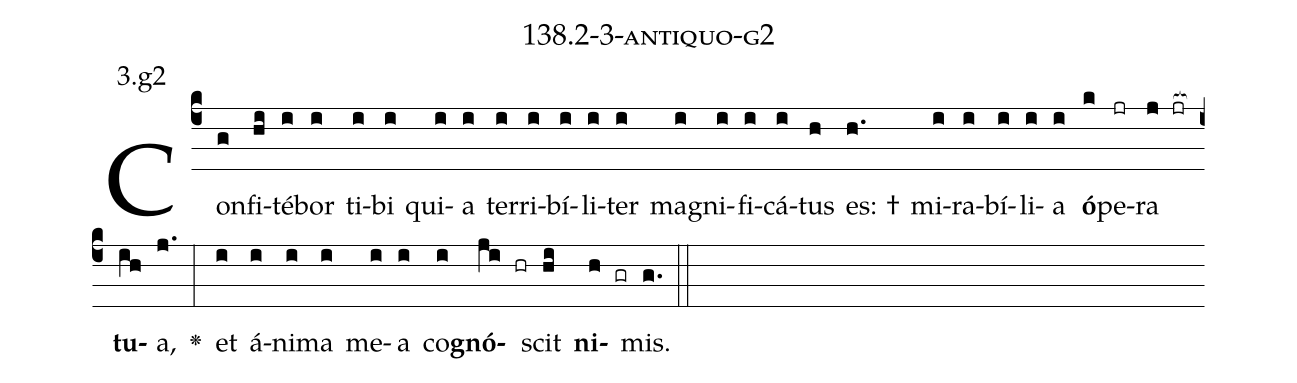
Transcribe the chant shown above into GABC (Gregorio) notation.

name: 138.2-3-antiquo-g2;
annotation: 3.g2;
%%
(c4)Con(g)fi(hi)té(i)bor(i) ti(i)bi(i) qui(i)a(i) ter(i)ri(i)bí(i)li(i)ter(i) ma(i)gni(i)fi(i)cá(i)tus(h) es: †(h.) mi(i)ra(i)bí(i)li(i)a(i) <b>ó</b>(k)pe(jr)ra(j jr[ocb:1{]) <b>tu</b>(ih[ocb:0}])a,(j.) <v>\greheightstar</v>(:) et(i) á(i)ni(i)ma(i) me(i)a(i) co(i)<b>gnó</b>(ji hr)scit(hi) <b>ni</b>(h gr)mis.(g.) (::)


%E(i) u(i) o(ji) u(hi) a(h) e.(g.) (::)
